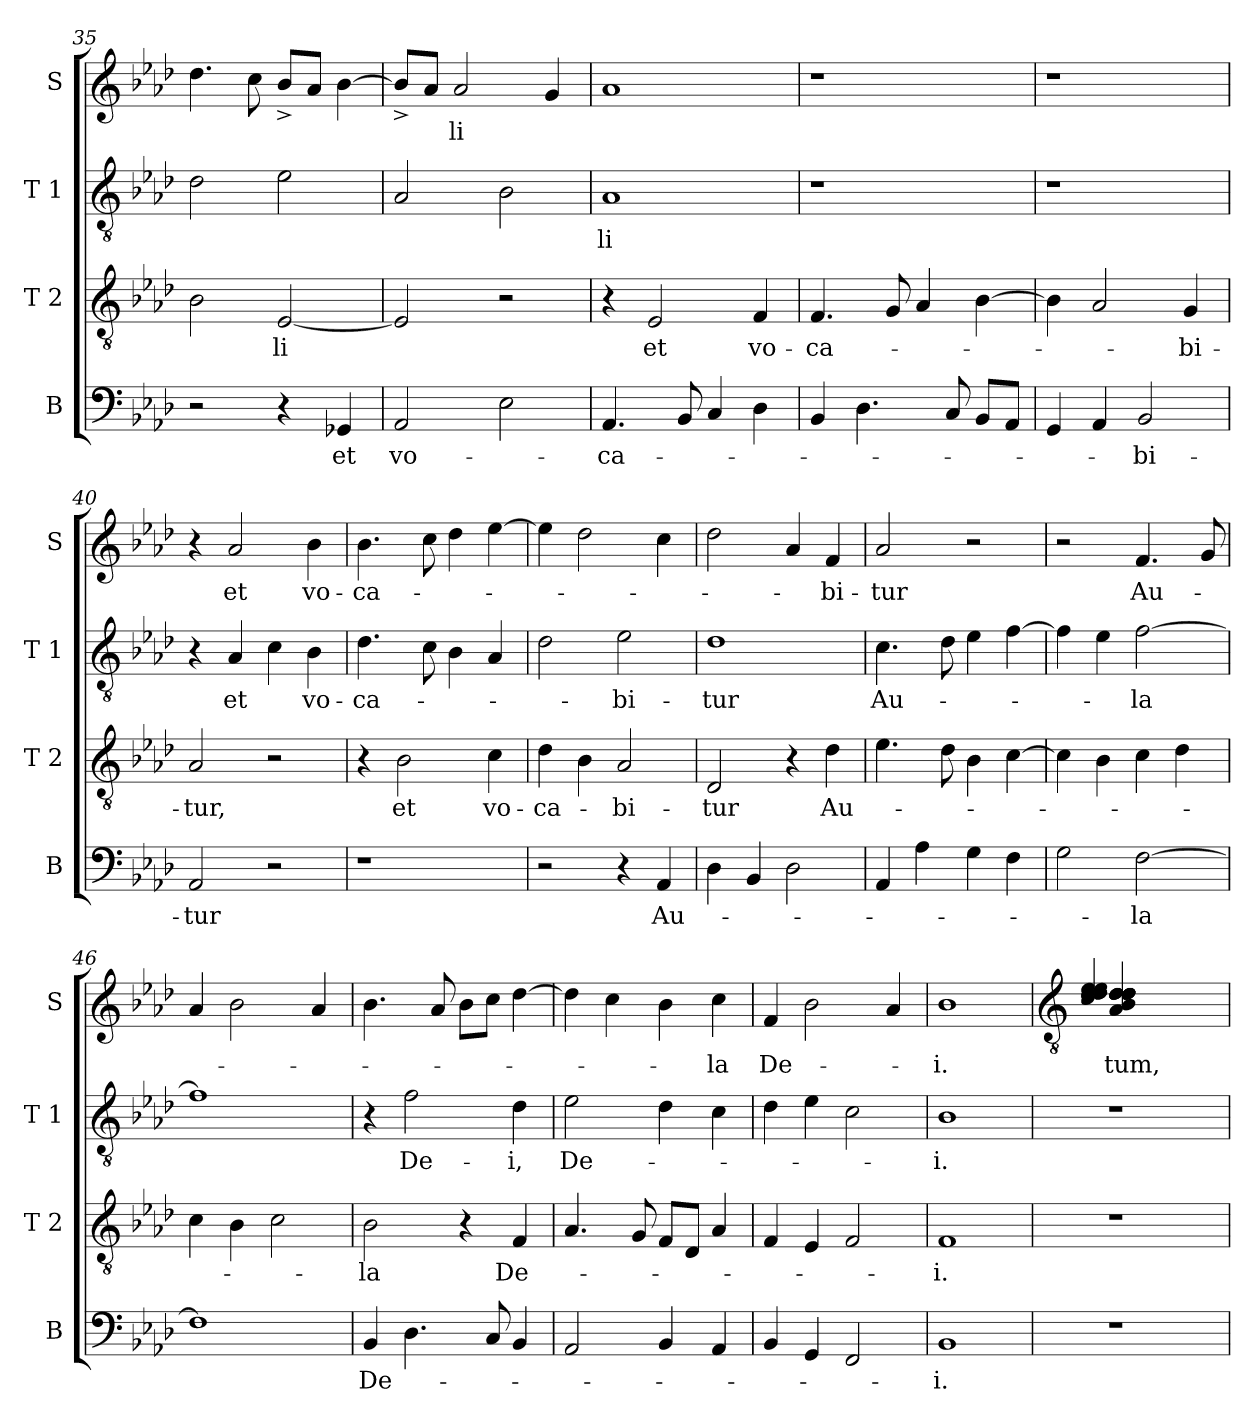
**kern	**text	**kern	**text	**kern	**text	**kern	**text
*part4	*part4	*part3	*part3	*part2	*part2	*part1	*part1
*staff4	*staff4	*staff3	*staff3	*staff2	*staff2	*staff1	*staff1
*I"B	*	*I"T 2	*	*I"T 1	*	*I"S	*
*I'B	*	*I'T 2	*	*I'T 1	*	*I'S	*
*clefF4	*	*clefGv2	*	*clefGv2	*	*clefG2	*
*k[b-e-a-d-]	*	*k[b-e-a-d-]	*	*k[b-e-a-d-]	*	*k[b-e-a-d-]	*
*A-:	*	*A-:	*	*A-:	*	*A-:	*
=35	=35	=35	=35	=35	=35	=35	=35
2r	.	2B-\	.	2d-\	.	4.dd-\	.
.	.	.	.	.	.	8cc\	.
!	!	!	!LO:LY:b	!	!	!	!
4r	.	[<2E-/	-li	2e-\	.	8b-^</L	.
.	.	.	.	.	.	8a-/J	.
!	!LO:LY:b	!	!	!	!	!	!
4GG-X/	et	.	.	.	.	[>4b-\	.
=36	=36	=36	=36	=36	=36	=36	=36
!	!LO:LY:b	!	!	!	!	!	!
2AA-/	vo-	2E-/]	.	2A-/	.	8b-^</L]	.
.	.	.	.	.	.	8a-/J	.
!	!	!	!	!	!	!	!LO:LY:b
.	.	.	.	.	.	2a-/	-li
2E-\	.	2r	.	2B-\	.	.	.
.	.	.	.	.	.	4g/	.
=37	=37	=37	=37	=37	=37	=37	=37
!	!LO:LY:b	!	!	!	!LO:LY:b	!	!
4.AA-/	-ca-	4r	.	1A-	-li	1a-	.
!	!	!	!LO:LY:b	!	!	!	!
.	.	2E-/	et	.	.	.	.
8BB-/	.	.	.	.	.	.	.
4C/	.	.	.	.	.	.	.
!	!	!	!LO:LY:b	!	!	!	!
4D-\	.	4F/	vo-	.	.	.	.
!!LO:LB:g=z
=38	=38	=38	=38	=38	=38	=38	=38
!	!	!	!LO:LY:b	!	!	!	!
4BB-/	.	4.F/	-ca-	1r	.	1r	.
4.D-\	.	.	.	.	.	.	.
.	.	8G/	.	.	.	.	.
.	.	4A-/	.	.	.	.	.
8C/	.	.	.	.	.	.	.
8BB-/L	.	[>4B-\	.	.	.	.	.
8AA-/J	.	.	.	.	.	.	.
=39	=39	=39	=39	=39	=39	=39	=39
4GG/	.	4B-\]	.	1r	.	1r	.
4AA-/	.	2A-/	.	.	.	.	.
!	!LO:LY:b	!	!	!	!	!	!
2BB-/	-bi-	.	.	.	.	.	.
!	!	!	!LO:LY:b	!	!	!	!
.	.	4G/	-bi-	.	.	.	.
=40	=40	=40	=40	=40	=40	=40	=40
!	!LO:LY:b	!	!LO:LY:b	!	!	!	!
2AA-/	-tur	2A-/	-tur,	4r	.	4r	.
!	!	!	!	!	!LO:LY:b	!	!LO:LY:b
.	.	.	.	4A-/	et	2a-/	et
2r	.	2r	.	4c\	.	.	.
!	!	!	!	!	!LO:LY:b	!	!LO:LY:b
.	.	.	.	4B-\	vo-	4b-\	vo-
=41	=41	=41	=41	=41	=41	=41	=41
!	!	!	!	!	!LO:LY:b	!	!LO:LY:b
1r	.	4r	.	4.d-\	-ca-	4.b-\	-ca-
!	!	!	!LO:LY:b	!	!	!	!
.	.	2B-\	et	.	.	.	.
.	.	.	.	8c\	.	8cc\	.
.	.	.	.	4B-\	.	4dd-\	.
!	!	!	!LO:LY:b	!	!	!	!
.	.	4c\	vo-	4A-/	.	[>4ee-\	.
=42	=42	=42	=42	=42	=42	=42	=42
!	!	!	!LO:LY:b	!	!	!	!
2r	.	4d-\	-ca-	2d-\	.	4ee-\]	.
.	.	4B-\	.	.	.	2dd-\	.
!	!	!	!LO:LY:b	!	!LO:LY:b	!	!
4r	.	2A-/	-bi-	2e-\	-bi-	.	.
!	!LO:LY:b	!	!	!	!	!	!
4AA-/	Au-	.	.	.	.	4cc\	.
=43	=43	=43	=43	=43	=43	=43	=43
!	!	!	!LO:LY:b	!	!LO:LY:b	!	!
4D-\	.	2D-/	-tur	1d-	-tur	2dd-\	.
4BB-/	.	.	.	.	.	.	.
2D-\	.	4r	.	.	.	4a-/	.
!	!	!	!LO:LY:b	!	!	!	!LO:LY:b
.	.	4d-\	Au-	.	.	4f/	-bi-
!!LO:PB:g=z
=44	=44	=44	=44	=44	=44	=44	=44
!	!	!	!	!	!LO:LY:b	!	!LO:LY:b
4AA-/	.	4.e-\	.	4.c\	Au-	2a-/	-tur
4A-\	.	.	.	.	.	.	.
.	.	8d-\	.	8d-\	.	.	.
4G\	.	4B-\	.	4e-\	.	2r	.
4F\	.	[>4c\	.	[>4f\	.	.	.
=45	=45	=45	=45	=45	=45	=45	=45
2G\	.	4c\]	.	4f\]	.	2r	.
.	.	4B-\	.	4e-\	.	.	.
!	!LO:LY:b	!	!	!	!LO:LY:b	!	!LO:LY:b
[>2F\	-la	4c\	.	[>2f\	-la	4.f/	Au-
.	.	4d-\	.	.	.	.	.
.	.	.	.	.	.	8g/	.
=46	=46	=46	=46	=46	=46	=46	=46
1F]	.	4c\	.	1f]	.	4a-/	.
.	.	4B-\	.	.	.	2b-\	.
.	.	2c\	.	.	.	.	.
.	.	.	.	.	.	4a-/	.
=47	=47	=47	=47	=47	=47	=47	=47
!	!LO:LY:b	!	!LO:LY:b	!	!	!	!
4BB-/	De-	2B-\	-la	4r	.	4.b-\	.
!	!	!	!	!	!LO:LY:b	!	!
4.D-\	.	.	.	2f\	De-	.	.
.	.	.	.	.	.	8a-/	.
.	.	4r	.	.	.	8b-\L	.
8C/	.	.	.	.	.	8cc\J	.
!	!	!	!LO:LY:b	!	!LO:LY:b	!	!
4BB-/	.	4F/	De-	4d-\	-i,	[>4dd-\	.
=48	=48	=48	=48	=48	=48	=48	=48
!	!	!	!	!	!LO:LY:b	!	!
2AA-/	.	4.A-/	.	2e-\	De-	4dd-\]	.
.	.	.	.	.	.	4cc\	.
.	.	8G/	.	.	.	.	.
4BB-/	.	8F/L	.	4d-\	.	4b-\	.
.	.	8D-/J	.	.	.	.	.
!	!	!	!	!	!	!	!LO:LY:b
4AA-/	.	4A-/	.	4c\	.	4cc\	-la
=49	=49	=49	=49	=49	=49	=49	=49
!	!	!	!	!	!	!	!LO:LY:b
4BB-/	.	4F/	.	4d-\	.	4f/	De-
4GG/	.	4E-/	.	4e-\	.	2b-\	.
2FF/	.	2F/	.	2c\	.	.	.
.	.	.	.	.	.	4a-/	.
=50	=50	=50	=50	=50	=50	=50	=50
!	!LO:LY:b	!	!LO:LY:b	!	!LO:LY:b	!	!LO:LY:b
1BB-	-i.	1F	-i.	1B-	-i.	1b-	-i.
!!LO:LB:g=z
=51	=51	=51	=51	=51	=51	=51	=51
*	*	*	*	*	*	*clefGv2	*
!	!	!	!	!	!	!	!LO:LY:b
*	*	*	*	*	*	*^	*
!	!	!	!	!	!	!	!	!LO:LY:b
1r	.	1r	.	1r	.	4A-/ 4B-/ 4d-/ 4d-/ 4d-/ 4d-/ 4d-/ 4d-/ 4d-/ 4d-/ 4d-/ 4d-/	(4c/ 4d-/ 4d-/ 4d-/ 4d-/ 4e-/ 4e-/	-tum,
.	.	.	.	.	.	2.ryy	2.ryy	.
*	*	*	*	*	*	*v	*v	*
=	=	=	=	=	=	=	=
*-	*-	*-	*-	*-	*-	*-	*-
